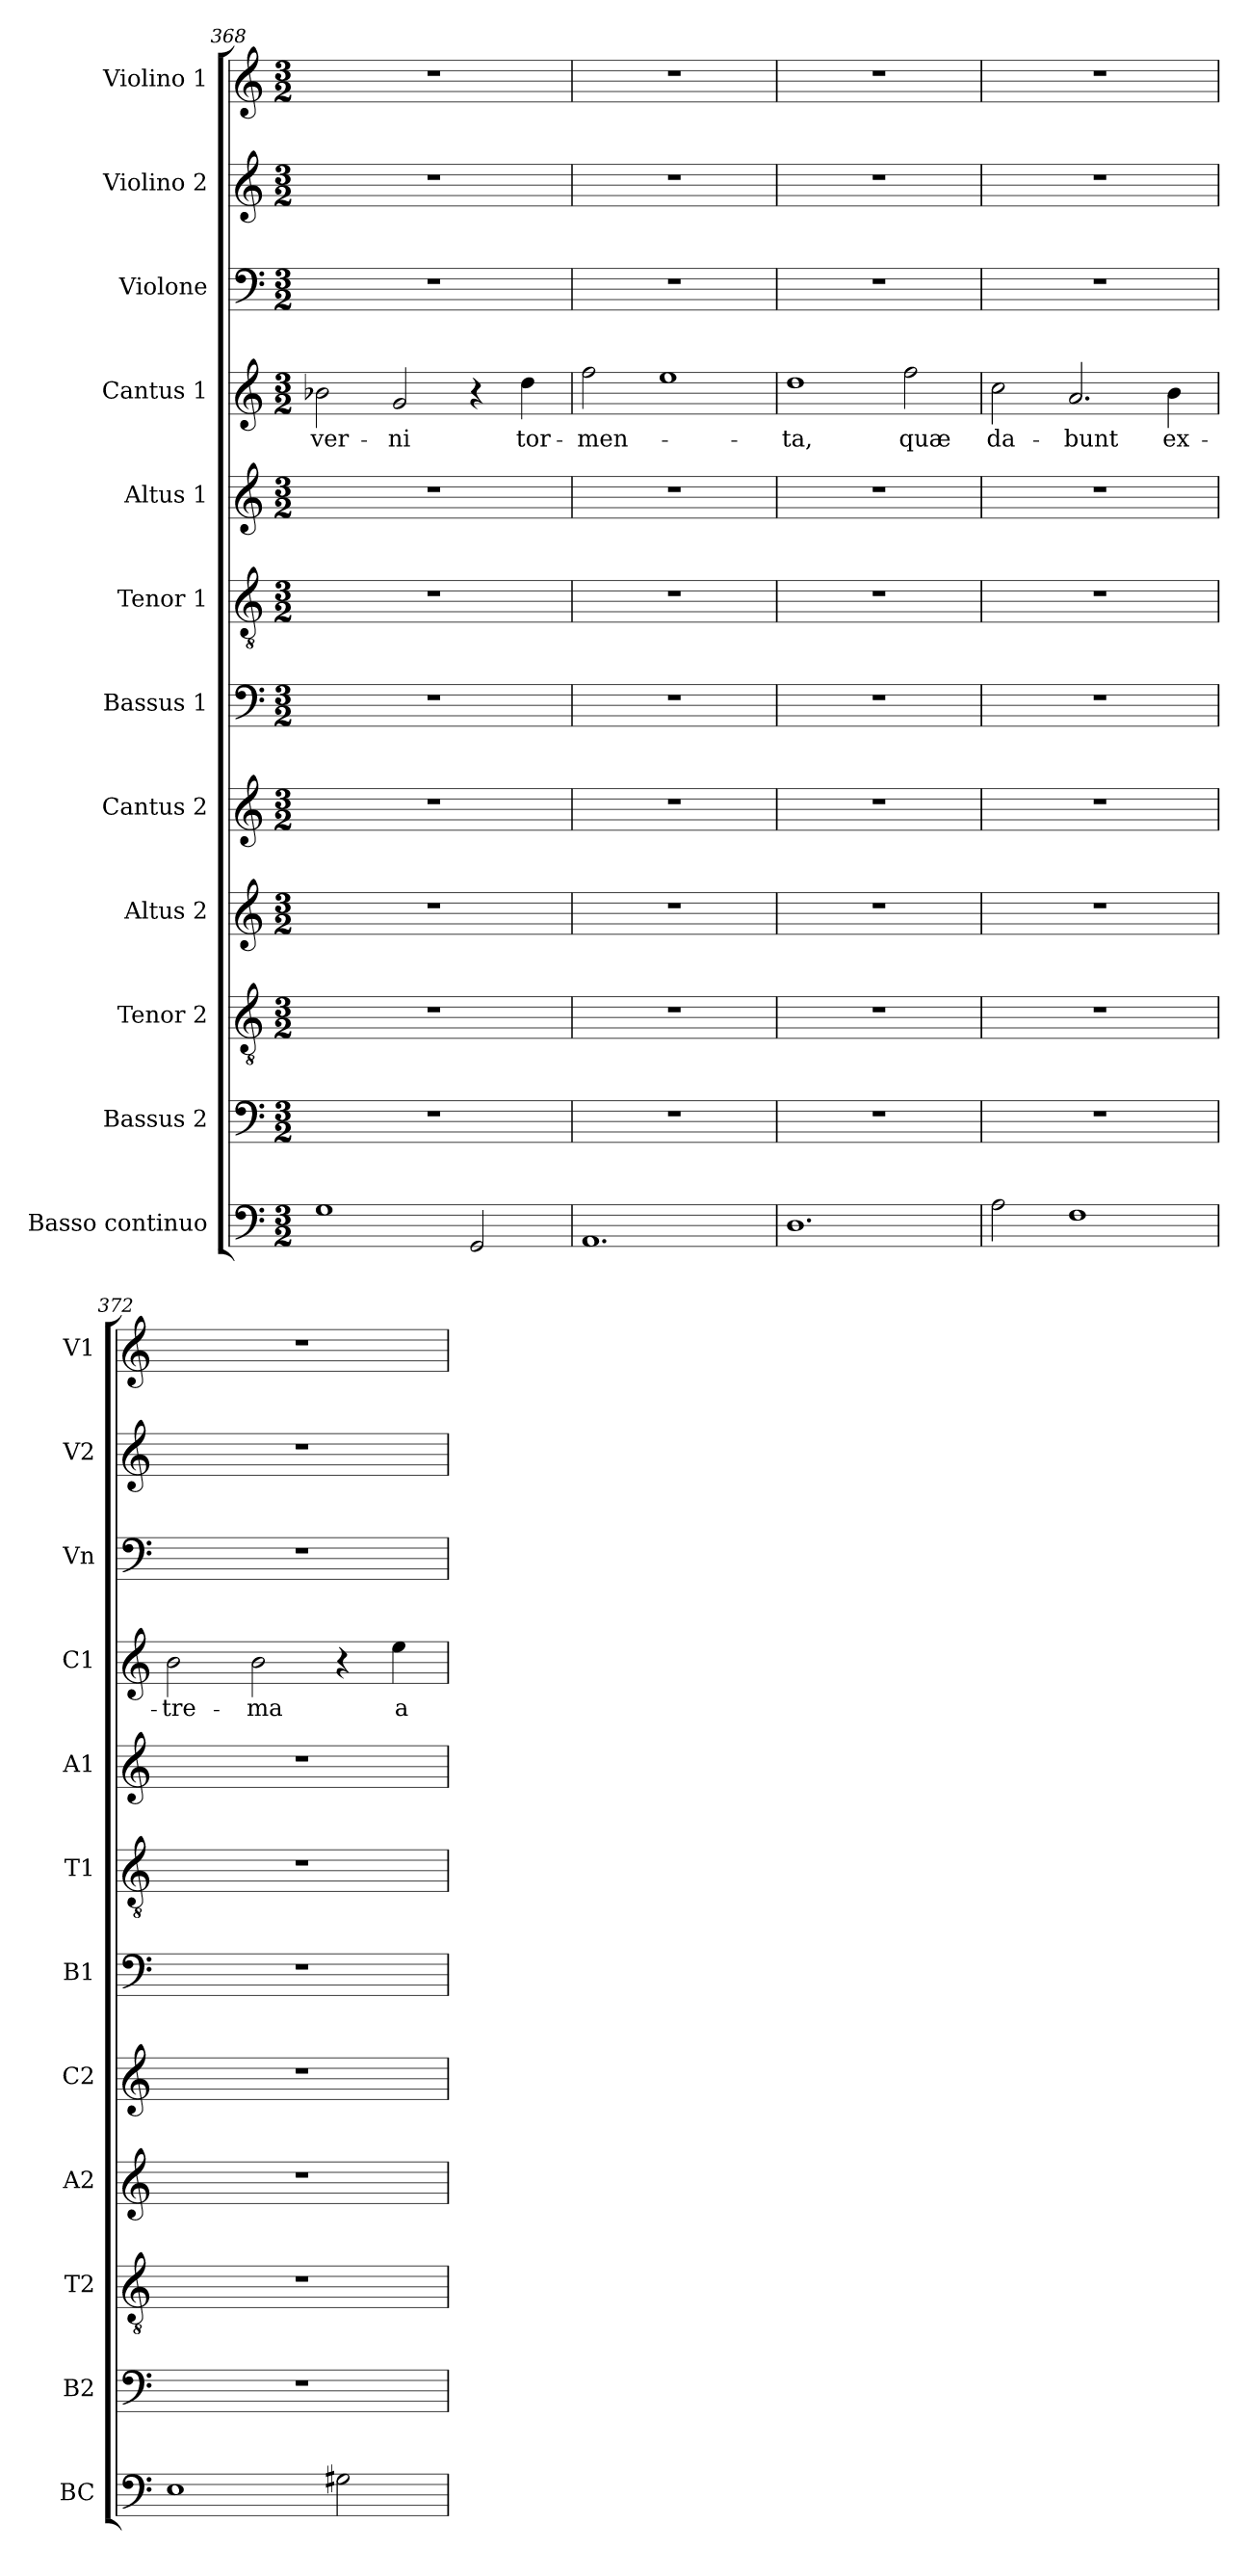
**kern	**kern	**kern	**kern	**kern	**kern	**kern	**kern	**kern	**text	**kern	**kern	**kern
*part12	*part11	*part10	*part9	*part8	*part7	*part6	*part5	*part4	*part4	*part3	*part2	*part1
*staff12	*staff11	*staff10	*staff9	*staff8	*staff7	*staff6	*staff5	*staff4	*staff4	*staff3	*staff2	*staff1
*I"Basso continuo	*I"Bassus 2	*I"Tenor 2	*I"Altus 2	*I"Cantus 2	*I"Bassus 1	*I"Tenor 1	*I"Altus 1	*I"Cantus 1	*	*I"Violone	*I"Violino 2	*I"Violino 1
*I'BC	*I'B2	*I'T2	*I'A2	*I'C2	*I'B1	*I'T1	*I'A1	*I'C1	*	*I'Vn	*I'V2	*I'V1
*clefF4	*clefF4	*clefGv2	*clefG2	*clefG2	*clefF4	*clefGv2	*clefG2	*clefG2	*	*clefF4	*clefG2	*clefG2
*ITrd7c12	*	*	*	*	*	*	*	*	*	*ITrd7c12	*	*
*k[]	*k[]	*k[]	*k[]	*k[]	*k[]	*k[]	*k[]	*k[]	*	*k[]	*k[]	*k[]
*C:	*C:	*C:	*C:	*C:	*C:	*C:	*C:	*C:	*	*C:	*C:	*C:
*M3/2	*M3/2	*M3/2	*M3/2	*M3/2	*M3/2	*M3/2	*M3/2	*M3/2	*	*M3/2	*M3/2	*M3/2
=368	=368	=368	=368	=368	=368	=368	=368	=368	=368	=368	=368	=368
!	!	!	!	!	!	!	!	!	!LO:LY:b	!	!	!
1GG	1.r	1.r	1.r	1.r	1.r	1.r	1.r	2b-X\	-ver-	1.r	1.r	1.r
!	!	!	!	!	!	!	!	!	!LO:LY:b	!	!	!
.	.	.	.	.	.	.	.	2g/	-ni	.	.	.
2GGG/	.	.	.	.	.	.	.	4r	.	.	.	.
!	!	!	!	!	!	!	!	!	!LO:LY:b	!	!	!
.	.	.	.	.	.	.	.	4dd\	tor-	.	.	.
=369	=369	=369	=369	=369	=369	=369	=369	=369	=369	=369	=369	=369
!	!	!	!	!	!	!	!	!	!LO:LY:b	!	!	!
1.AAA	1.r	1.r	1.r	1.r	1.r	1.r	1.r	2ff\	-men-	1.r	1.r	1.r
.	.	.	.	.	.	.	.	1ee	.	.	.	.
=370	=370	=370	=370	=370	=370	=370	=370	=370	=370	=370	=370	=370
!	!	!	!	!	!	!	!	!	!LO:LY:b	!	!	!
1.DD	1.r	1.r	1.r	1.r	1.r	1.r	1.r	1dd	-ta,	1.r	1.r	1.r
!	!	!	!	!	!	!	!	!	!LO:LY:b	!	!	!
.	.	.	.	.	.	.	.	2ff\	quæ	.	.	.
=371	=371	=371	=371	=371	=371	=371	=371	=371	=371	=371	=371	=371
!	!	!	!	!	!	!	!	!	!LO:LY:b	!	!	!
2AA\	1.r	1.r	1.r	1.r	1.r	1.r	1.r	2cc\	da-	1.r	1.r	1.r
!	!	!	!	!	!	!	!	!	!LO:LY:b	!	!	!
1FF	.	.	.	.	.	.	.	2.a/	-bunt	.	.	.
!	!	!	!	!	!	!	!	!	!LO:LY:b	!	!	!
.	.	.	.	.	.	.	.	4b\	ex-	.	.	.
!!LO:LB:g=z
=372	=372	=372	=372	=372	=372	=372	=372	=372	=372	=372	=372	=372
!	!	!	!	!	!	!	!	!	!LO:LY:b	!	!	!
1EE	1.r	1.r	1.r	1.r	1.r	1.r	1.r	2b\	-tre-	1.r	1.r	1.r
!	!	!	!	!	!	!	!	!	!LO:LY:b	!	!	!
.	.	.	.	.	.	.	.	2b\	-ma	.	.	.
2GG#X\	.	.	.	.	.	.	.	4r	.	.	.	.
!	!	!	!	!	!	!	!	!	!LO:LY:b	!	!	!
.	.	.	.	.	.	.	.	4ee\	a-	.	.	.
=	=	=	=	=	=	=	=	=	=	=	=	=
*-	*-	*-	*-	*-	*-	*-	*-	*-	*-	*-	*-	*-
